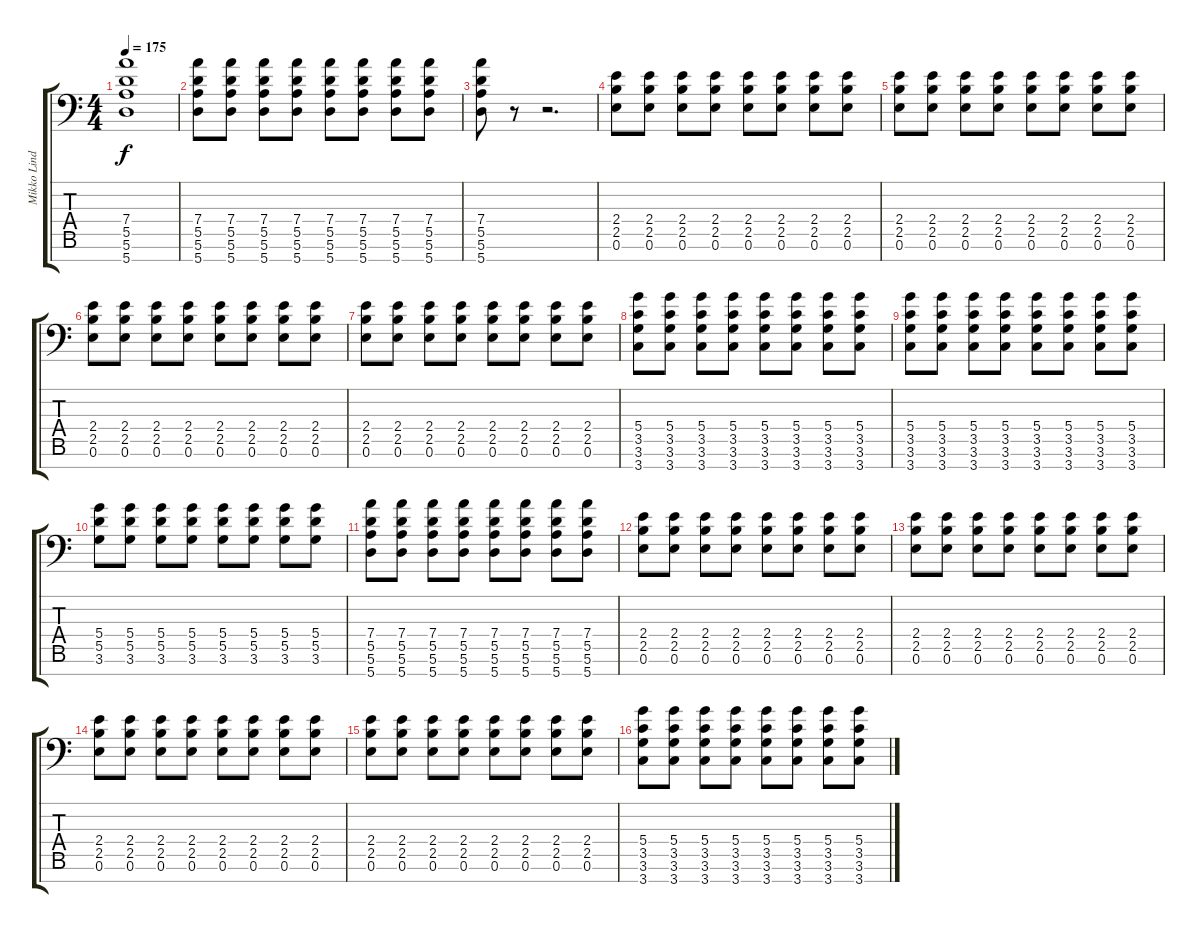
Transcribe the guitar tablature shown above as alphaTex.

\track ("Mikko Lindström" "Mikko Lind") {instrument acousticguitarsteel}
\staff {score tabs}
\tuning (E4 B3 G3 D3 A2 E2 A1) {hide}
\ts (4 4)
\tempo 175
\clef f4
\ks c
(7.4 5.5 5.6 5.7).1{dy f} |
(7.4 5.5 5.6 5.7).8 (7.4 5.5 5.6 5.7).8 (7.4 5.5 5.6 5.7).8 (7.4 5.5 5.6 5.7).8 (7.4 5.5 5.6 5.7).8 (7.4 5.5 5.6 5.7).8 (7.4 5.5 5.6 5.7).8 (7.4 5.5 5.6 5.7).8 |
(7.4 5.5 5.6 5.7).8 r.8 r.2{d} |
(2.4 2.5 0.6).8 (2.4 2.5 0.6).8 (2.4 2.5 0.6).8 (2.4 2.5 0.6).8 (2.4 2.5 0.6).8 (2.4 2.5 0.6).8 (2.4 2.5 0.6).8 (2.4 2.5 0.6).8 |
(2.4 2.5 0.6).8 (2.4 2.5 0.6).8 (2.4 2.5 0.6).8 (2.4 2.5 0.6).8 (2.4 2.5 0.6).8 (2.4 2.5 0.6).8 (2.4 2.5 0.6).8 (2.4 2.5 0.6).8 |
(2.4 2.5 0.6).8 (2.4 2.5 0.6).8 (2.4 2.5 0.6).8 (2.4 2.5 0.6).8 (2.4 2.5 0.6).8 (2.4 2.5 0.6).8 (2.4 2.5 0.6).8 (2.4 2.5 0.6).8 |
(2.4 2.5 0.6).8 (2.4 2.5 0.6).8 (2.4 2.5 0.6).8 (2.4 2.5 0.6).8 (2.4 2.5 0.6).8 (2.4 2.5 0.6).8 (2.4 2.5 0.6).8 (2.4 2.5 0.6).8 |
(5.4 3.5 3.6 3.7).8 (5.4 3.5 3.6 3.7).8 (5.4 3.5 3.6 3.7).8 (5.4 3.5 3.6 3.7).8 (5.4 3.5 3.6 3.7).8 (5.4 3.5 3.6 3.7).8 (5.4 3.5 3.6 3.7).8 (5.4 3.5 3.6 3.7).8 |
(5.4 3.5 3.6 3.7).8 (5.4 3.5 3.6 3.7).8 (5.4 3.5 3.6 3.7).8 (5.4 3.5 3.6 3.7).8 (5.4 3.5 3.6 3.7).8 (5.4 3.5 3.6 3.7).8 (5.4 3.5 3.6 3.7).8 (5.4 3.5 3.6 3.7).8 |
(5.4 5.5 3.6).8 (5.4 5.5 3.6).8 (5.4 5.5 3.6).8 (5.4 5.5 3.6).8 (5.4 5.5 3.6).8 (5.4 5.5 3.6).8 (5.4 5.5 3.6).8 (5.4 5.5 3.6).8 |
(7.4 5.5 5.6 5.7).8 (7.4 5.5 5.6 5.7).8 (7.4 5.5 5.6 5.7).8 (7.4 5.5 5.6 5.7).8 (7.4 5.5 5.6 5.7).8 (7.4 5.5 5.6 5.7).8 (7.4 5.5 5.6 5.7).8 (7.4 5.5 5.6 5.7).8 |
(2.4 2.5 0.6).8 (2.4 2.5 0.6).8 (2.4 2.5 0.6).8 (2.4 2.5 0.6).8 (2.4 2.5 0.6).8 (2.4 2.5 0.6).8 (2.4 2.5 0.6).8 (2.4 2.5 0.6).8 |
(2.4 2.5 0.6).8 (2.4 2.5 0.6).8 (2.4 2.5 0.6).8 (2.4 2.5 0.6).8 (2.4 2.5 0.6).8 (2.4 2.5 0.6).8 (2.4 2.5 0.6).8 (2.4 2.5 0.6).8 |
(2.4 2.5 0.6).8 (2.4 2.5 0.6).8 (2.4 2.5 0.6).8 (2.4 2.5 0.6).8 (2.4 2.5 0.6).8 (2.4 2.5 0.6).8 (2.4 2.5 0.6).8 (2.4 2.5 0.6).8 |
(2.4 2.5 0.6).8 (2.4 2.5 0.6).8 (2.4 2.5 0.6).8 (2.4 2.5 0.6).8 (2.4 2.5 0.6).8 (2.4 2.5 0.6).8 (2.4 2.5 0.6).8 (2.4 2.5 0.6).8 |
(5.4 3.5 3.6 3.7).8 (5.4 3.5 3.6 3.7).8 (5.4 3.5 3.6 3.7).8 (5.4 3.5 3.6 3.7).8 (5.4 3.5 3.6 3.7).8 (5.4 3.5 3.6 3.7).8 (5.4 3.5 3.6 3.7).8 (5.4 3.5 3.6 3.7).8
